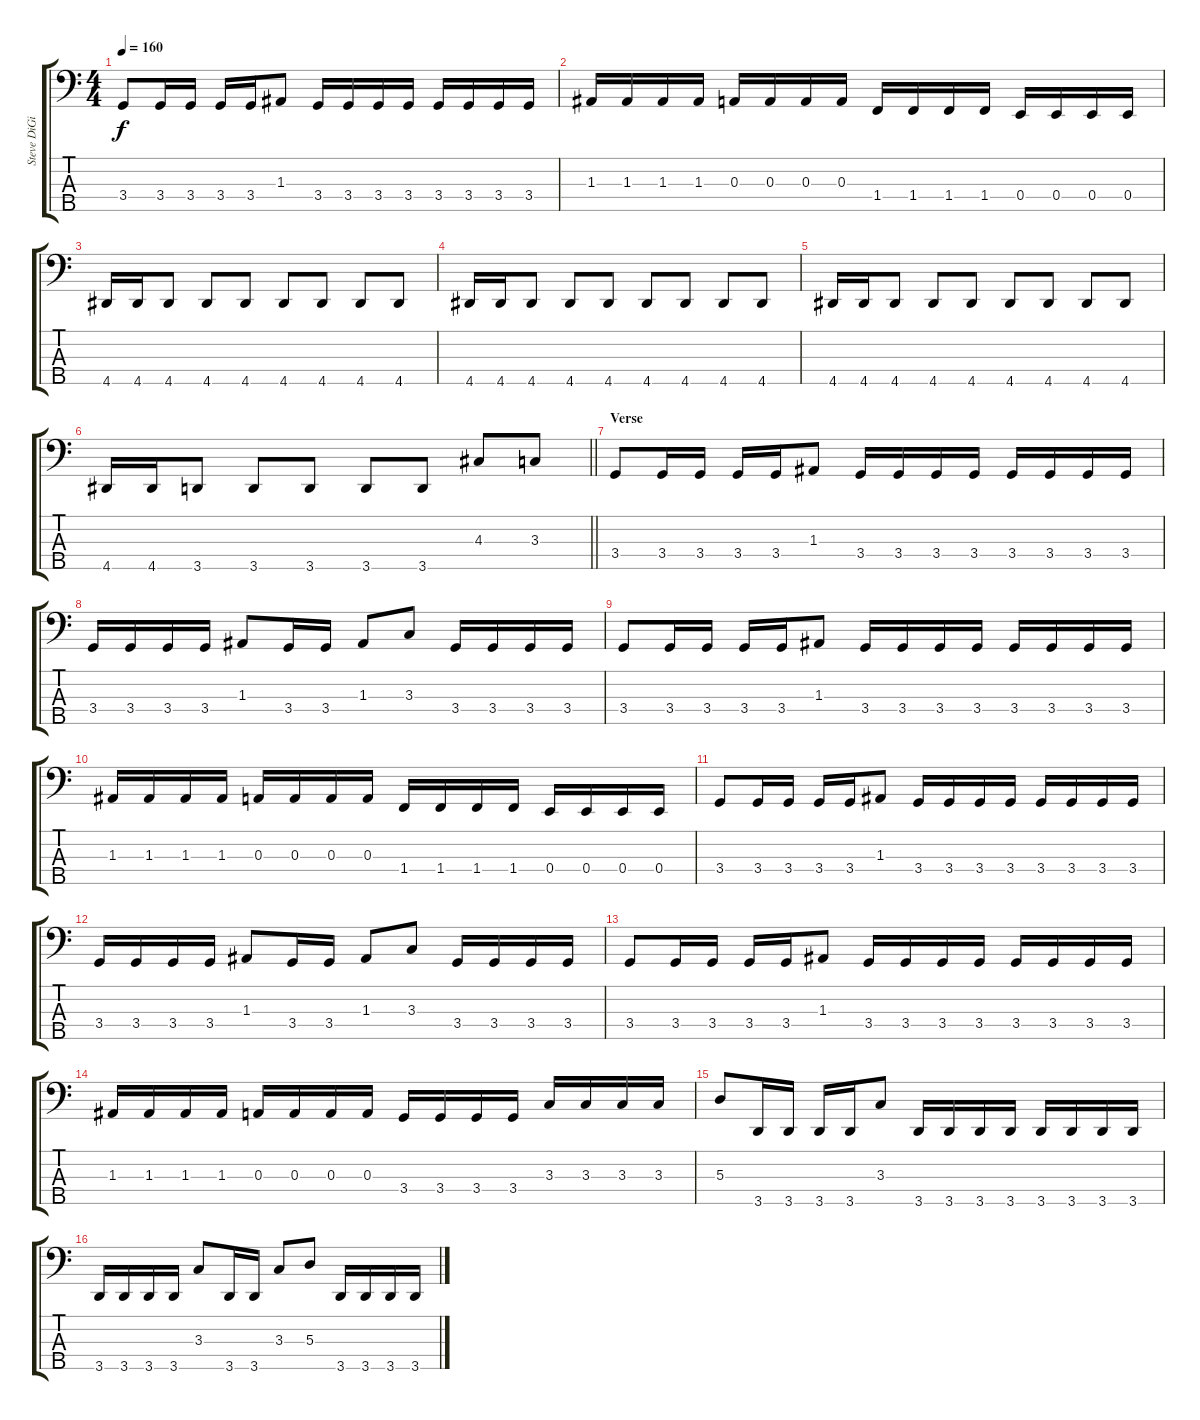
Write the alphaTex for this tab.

\track ("Steve DiGiorgio" "Steve DiGi") {instrument electricbassfinger}
\staff {score tabs}
\tuning (G2 D2 A1 E1 B0) {hide}
\ts (4 4)
\tempo 160
\clef f4
\ks c
3.4.8{dy f} 3.4.16 3.4.16 3.4.16 3.4.16 1.3.8 3.4.16 3.4.16 3.4.16 3.4.16 3.4.16 3.4.16 3.4.16 3.4.16 |
1.3.16 1.3.16 1.3.16 1.3.16 0.3.16 0.3.16 0.3.16 0.3.16 1.4.16 1.4.16 1.4.16 1.4.16 0.4.16 0.4.16 0.4.16 0.4.16 |
4.5.16 4.5.16 4.5.8 4.5.8 4.5.8 4.5.8 4.5.8 4.5.8 4.5.8 |
4.5.16 4.5.16 4.5.8 4.5.8 4.5.8 4.5.8 4.5.8 4.5.8 4.5.8 |
4.5.16 4.5.16 4.5.8 4.5.8 4.5.8 4.5.8 4.5.8 4.5.8 4.5.8 |
\barLineRight lightlight
4.5.16 4.5.16 3.5.8 3.5.8 3.5.8 3.5.8 3.5.8 4.3.8 3.3.8 |
\section ("" "Verse")
3.4.8 3.4.16 3.4.16 3.4.16 3.4.16 1.3.8 3.4.16 3.4.16 3.4.16 3.4.16 3.4.16 3.4.16 3.4.16 3.4.16 |
3.4.16 3.4.16 3.4.16 3.4.16 1.3.8 3.4.16 3.4.16 1.3.8 3.3.8 3.4.16 3.4.16 3.4.16 3.4.16 |
3.4.8 3.4.16 3.4.16 3.4.16 3.4.16 1.3.8 3.4.16 3.4.16 3.4.16 3.4.16 3.4.16 3.4.16 3.4.16 3.4.16 |
1.3.16 1.3.16 1.3.16 1.3.16 0.3.16 0.3.16 0.3.16 0.3.16 1.4.16 1.4.16 1.4.16 1.4.16 0.4.16 0.4.16 0.4.16 0.4.16 |
3.4.8 3.4.16 3.4.16 3.4.16 3.4.16 1.3.8 3.4.16 3.4.16 3.4.16 3.4.16 3.4.16 3.4.16 3.4.16 3.4.16 |
3.4.16 3.4.16 3.4.16 3.4.16 1.3.8 3.4.16 3.4.16 1.3.8 3.3.8 3.4.16 3.4.16 3.4.16 3.4.16 |
3.4.8 3.4.16 3.4.16 3.4.16 3.4.16 1.3.8 3.4.16 3.4.16 3.4.16 3.4.16 3.4.16 3.4.16 3.4.16 3.4.16 |
1.3.16 1.3.16 1.3.16 1.3.16 0.3.16 0.3.16 0.3.16 0.3.16 3.4.16 3.4.16 3.4.16 3.4.16 3.3.16 3.3.16 3.3.16 3.3.16 |
5.3.8 3.5.16 3.5.16 3.5.16 3.5.16 3.3.8 3.5.16 3.5.16 3.5.16 3.5.16 3.5.16 3.5.16 3.5.16 3.5.16 |
3.5.16 3.5.16 3.5.16 3.5.16 3.3.8 3.5.16 3.5.16 3.3.8 5.3.8 3.5.16 3.5.16 3.5.16 3.5.16
